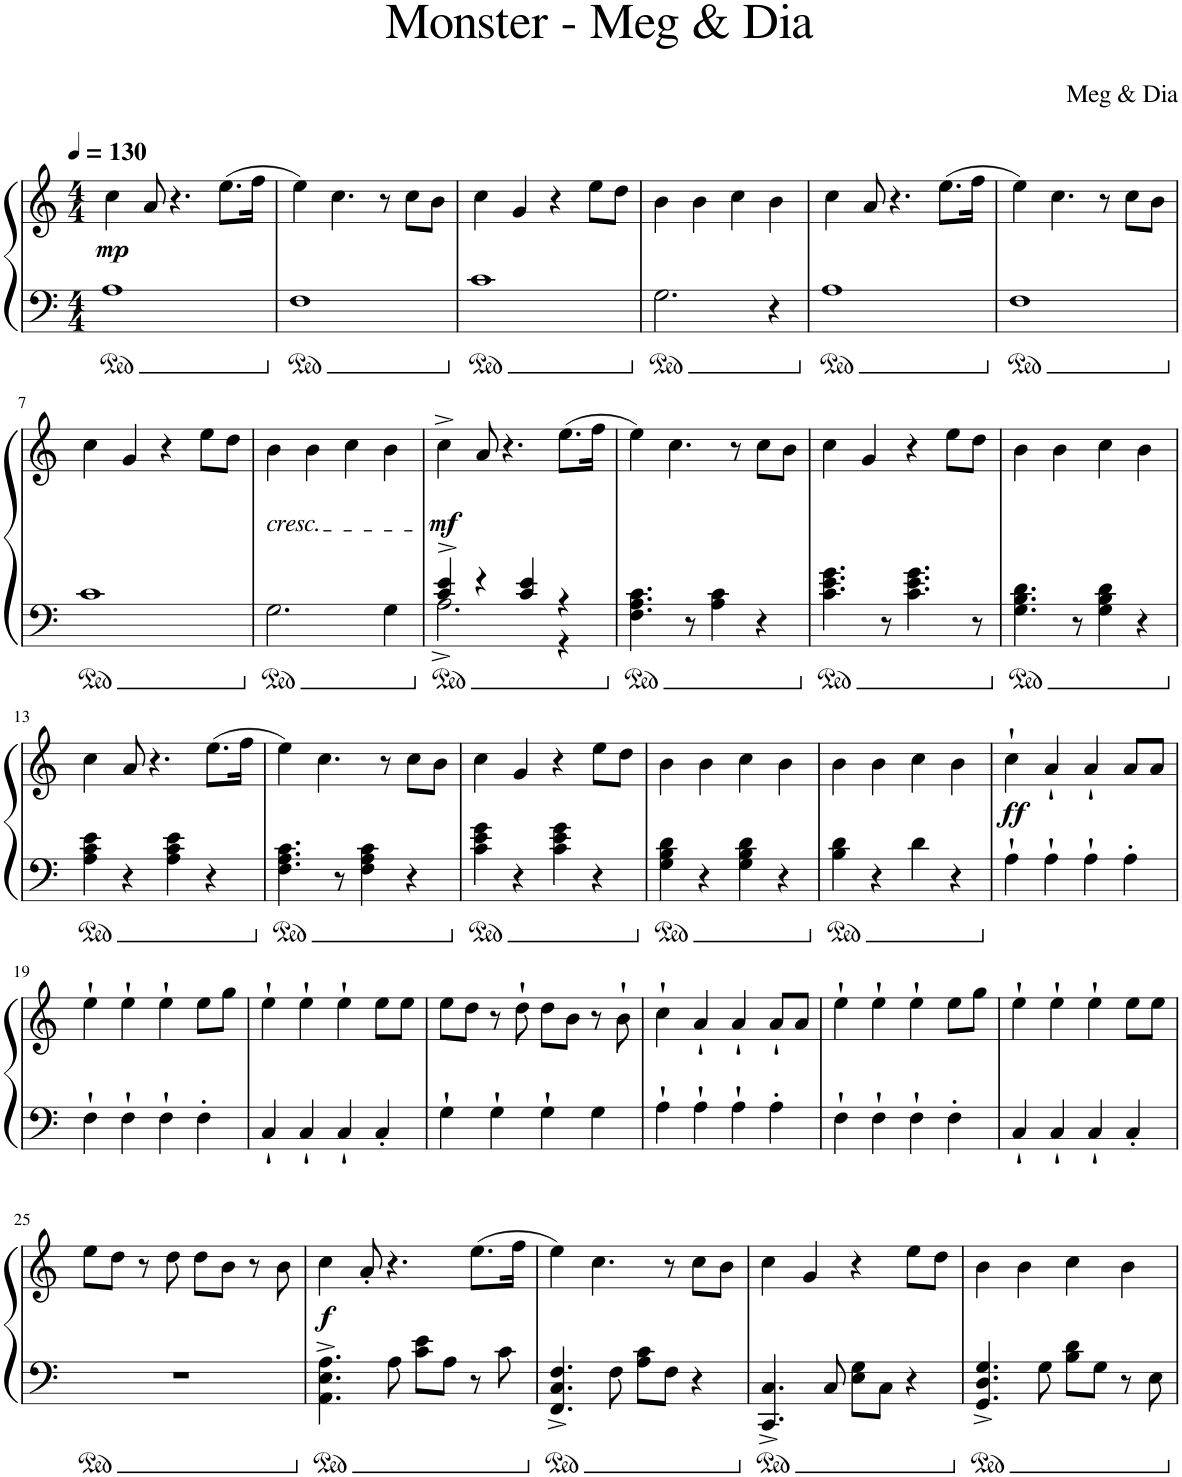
**kern	**kern	**dynam
*part1	*part1	*part1
*staff2	*staff1	*staff1/2
*I"Piano	*	*
*I'Pno.	*	*
*clefF4	*clefG2	*
*k[]	*k[]	*
*M4/4	*M4/4	*
*MM130	*MM130	*
=1	=1	=1
!	!	!LO:DY:a=2
1A	4cc\	mp
.	8a/	.
.	4.r	.
.	(8.ee\L	.
.	16ff\Jk	.
=2	=2	=2
1F	4ee\)	.
.	4.cc\	.
.	8r	.
.	8cc\L	.
.	8b\J	.
=3	=3	=3
1c	4cc\	.
.	4g/	.
.	4r	.
.	8ee\L	.
.	8dd\J	.
=4	=4	=4
2.G\	4b\	.
.	4b\	.
.	4cc\	.
4r	4b\	.
=5	=5	=5
1A	4cc\	.
.	8a/	.
.	4.r	.
.	(8.ee\L	.
.	16ff\Jk	.
=6	=6	=6
1F	4ee\)	.
.	4.cc\	.
.	8r	.
.	8cc\L	.
.	8b\J	.
!!LO:LB:g=z
=7	=7	=7
1c	4cc\	.
.	4g/	.
.	4r	.
.	8ee\L	.
.	8dd\J	.
=8	=8	=8
!	!LO:TX:b:i:t=cresc.	!
2.G\	4b\	.
.	4b\	.
.	4cc\	.
4G\	4b\	.
=9	=9	=9
*^	*	*
!	!	!	!LO:DY:b
4c/^ 4e/^	2.A^\	4cc^\	mf
4r	.	8a/	.
.	.	4.r	.
4c/ 4e/	.	.	.
4r	4r	(8.ee\L	.
.	.	16ff\Jk	.
*v	*v	*	*
=10	=10	=10
4.F\ 4.A\ 4.c\	4ee\)	.
.	4.cc\	.
8r	.	.
4A\ 4c\	.	.
.	8r	.
4r	8cc\L	.
.	8b\J	.
=11	=11	=11
4.c\ 4.e\ 4.g\	4cc\	.
.	4g/	.
8r	.	.
4.c\ 4.e\ 4.g\	4r	.
.	8ee\L	.
8r	8dd\J	.
=12	=12	=12
4.G\ 4.B\ 4.d\	4b\	.
.	4b\	.
8r	.	.
4G\ 4B\ 4d\	4cc\	.
4r	4b\	.
!!LO:LB:g=z
=13	=13	=13
4A\ 4c\ 4e\	4cc\	.
4r	8a/	.
.	4.r	.
4A\ 4c\ 4e\	.	.
4r	(8.ee\L	.
.	16ff\Jk	.
=14	=14	=14
4.F\ 4.A\ 4.c\	4ee\)	.
.	4.cc\	.
8r	.	.
4F\ 4A\ 4c\	.	.
.	8r	.
4r	8cc\L	.
.	8b\J	.
=15	=15	=15
4c\ 4e\ 4g\	4cc\	.
4r	4g/	.
4c\ 4e\ 4g\	4r	.
4r	8ee\L	.
.	8dd\J	.
=16	=16	=16
4G\ 4B\ 4d\	4b\	.
4r	4b\	.
4G\ 4B\ 4d\	4cc\	.
4r	4b\	.
=17	=17	=17
4B\ 4d\	4b\	.
4r	4b\	.
4d\	4cc\	.
4r	4b\	.
=18	=18	=18
!	!	!LO:DY:b
4A`\	4cc`\	ff
4A`\	4a`/	.
4A`\	4a`/	.
4A'\	8a/L	.
.	8a/J	.
!!LO:LB:g=z
=19	=19	=19
4F`\	4ee`\	.
4F`\	4ee`\	.
4F`\	4ee`\	.
4F'\	8ee\L	.
.	8gg\J	.
=20	=20	=20
4C`/	4ee`\	.
4C`/	4ee`\	.
4C`/	4ee`\	.
4C'/	8ee\L	.
.	8ee\J	.
=21	=21	=21
4G`\	8ee\L	.
.	8dd\J	.
4G`\	8r	.
.	8dd`\	.
4G`\	8dd\L	.
.	8b\J	.
4G\	8r	.
.	8b`\	.
=22	=22	=22
4A`\	4cc`\	.
4A`\	4a`/	.
4A`\	4a`/	.
4A'\	8a`/L	.
.	8a/J	.
=23	=23	=23
4F`\	4ee`\	.
4F`\	4ee`\	.
4F`\	4ee`\	.
4F'\	8ee\L	.
.	8gg\J	.
=24	=24	=24
4C`/	4ee`\	.
4C`/	4ee`\	.
4C`/	4ee`\	.
4C'/	8ee\L	.
.	8ee\J	.
!!LO:LB:g=z
=25	=25	=25
1r	8ee\L	.
.	8dd\J	.
.	8r	.
.	8dd\	.
.	8dd\L	.
.	8b\J	.
.	8r	.
.	8b\	.
=26	=26	=26
!	!	!LO:DY:b
4.AA\^ 4.E\^ 4.A\^	4cc\	f
.	8a'/	.
8A\	4.r	.
8c\ 8e\L	.	.
8A\J	.	.
8r	(8.ee\L	.
8c\	.	.
.	16ff\Jk	.
=27	=27	=27
4.FF/^ 4.C/^ 4.F/^	4ee\)	.
.	4.cc\	.
8F\	.	.
8A\ 8c\L	.	.
8F\J	8r	.
4r	8cc\L	.
.	8b\J	.
=28	=28	=28
4.CC/^ 4.C/^	4cc\	.
.	4g/	.
8C/	.	.
8E\ 8G\L	4r	.
8C\J	.	.
4r	8ee\L	.
.	8dd\J	.
=29	=29	=29
4.GG/^ 4.D/^ 4.G/^	4b\	.
.	4b\	.
8G\	.	.
8B\ 8d\L	4cc\	.
8G\J	.	.
8r	4b\	.
8E\	.	.
=	=	=
*-	*-	*-
